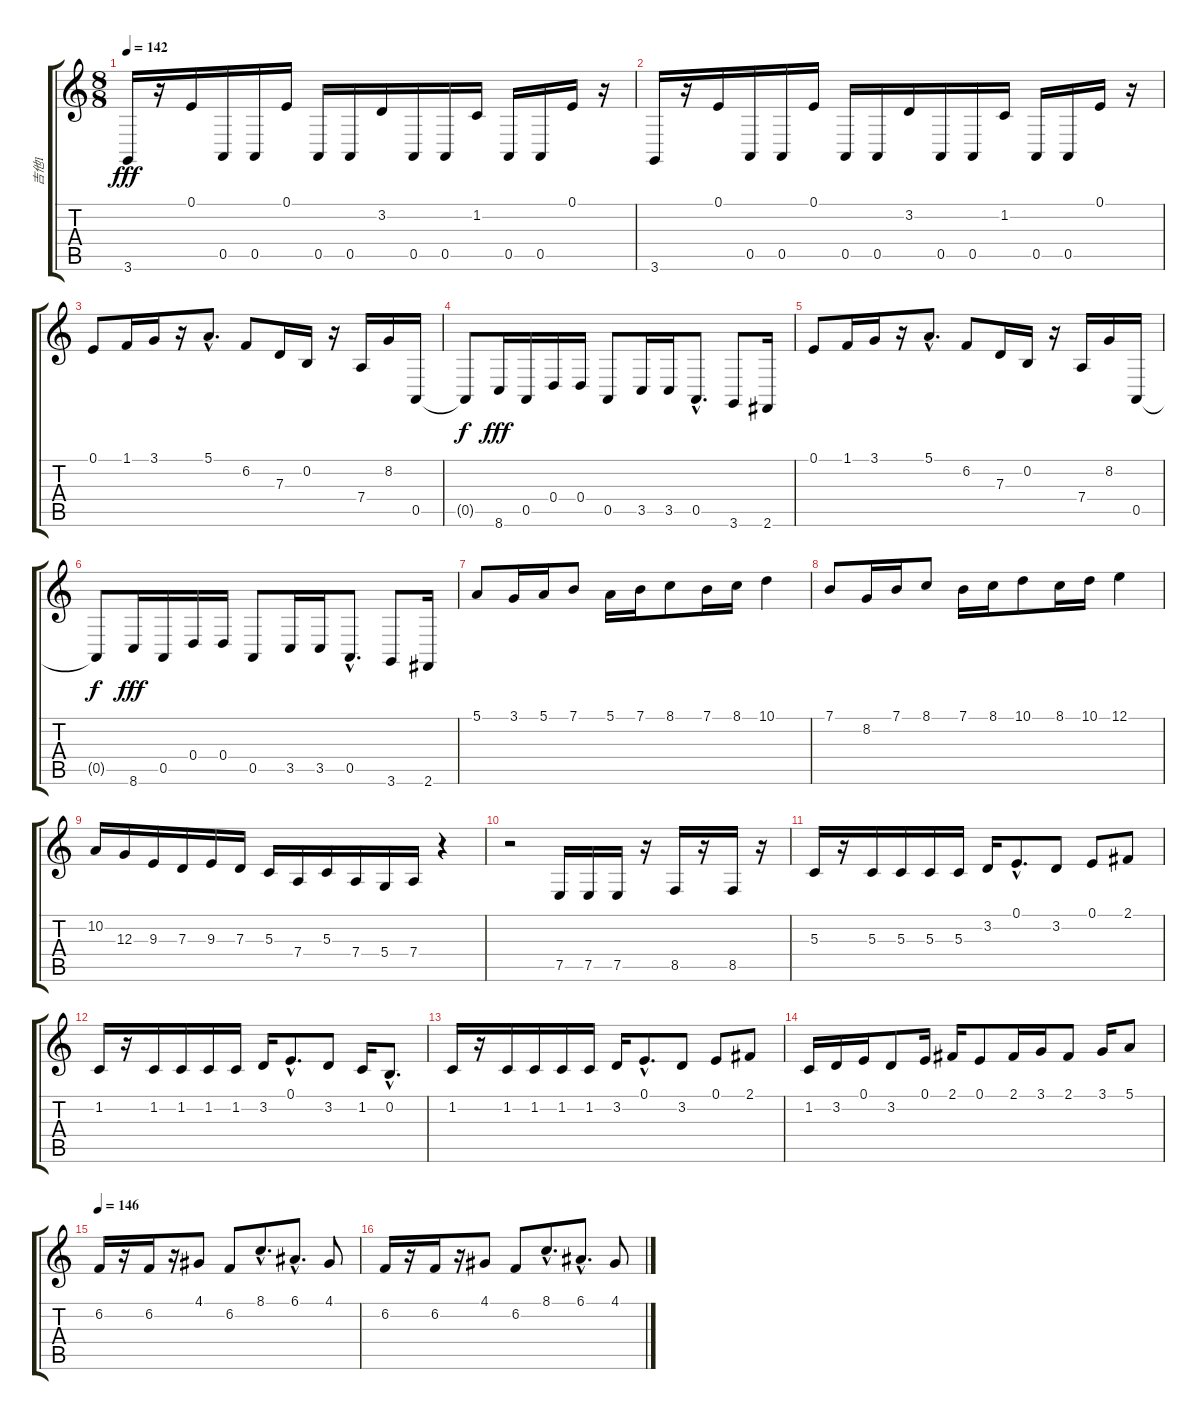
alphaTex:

\track ("吉他1" "吉他1") {instrument lead2sawtooth}
\staff {score tabs}
\tuning (E4 B3 G3 D3 A2 E2) {hide}
\ts (8 8)
\tempo 142
\clef g2
\ks c
3.6.16{dy fff} r.16 0.1.16 0.5.16 0.5.16 0.1.16 0.5.16 0.5.16 3.2.16 0.5.16 0.5.16 1.2.16 0.5.16 0.5.16 0.1.16 r.16 |
3.6.16 r.16 0.1.16 0.5.16 0.5.16 0.1.16 0.5.16 0.5.16 3.2.16 0.5.16 0.5.16 1.2.16 0.5.16 0.5.16 0.1.16 r.16 |
0.1.8 1.1.16 3.1.16 r.16 5.1{hac}.8{d} 6.2.8 7.3.16 0.2.16 r.16 7.4.16 8.2.16 0.5.16 |
0.5{t}.8{dy f} 8.6.16{dy fff} 0.5.16 0.4.16 0.4.16 0.5.8 3.5.16 3.5.16 0.5{hac}.8{d} 3.6.8 2.6.16 |
0.1.8 1.1.16 3.1.16 r.16 5.1{hac}.8{d} 6.2.8 7.3.16 0.2.16 r.16 7.4.16 8.2.16 0.5.16 |
0.5{t}.8{dy f} 8.6.16{dy fff} 0.5.16 0.4.16 0.4.16 0.5.8 3.5.16 3.5.16 0.5{hac}.8{d} 3.6.8 2.6.16 |
5.1.8 3.1.16 5.1.16 7.1.8 5.1.16 7.1.16 8.1.8 7.1.16 8.1.16 10.1.4 |
7.1.8 8.2.16 7.1.16 8.1.8 7.1.16 8.1.16 10.1.8 8.1.16 10.1.16 12.1.4 |
10.2.16 12.3.16 9.3.16 7.3.16 9.3.16 7.3.16 5.3.16 7.4.16 5.3.16 7.4.16 5.4.16 7.4.16 r.4 |
r.2 7.5.16 7.5.16 7.5.16 r.16 8.5.16 r.16 8.5.16 r.16 |
5.3.16 r.16 5.3.16 5.3.16 5.3.16 5.3.16 3.2.16 0.1{hac}.8{d} 3.2.8 0.1.8 2.1.8 |
1.2.16 r.16 1.2.16 1.2.16 1.2.16 1.2.16 3.2.16 0.1{hac}.8{d} 3.2.8 1.2.16 0.2{hac}.8{d} |
1.2.16 r.16 1.2.16 1.2.16 1.2.16 1.2.16 3.2.16 0.1{hac}.8{d} 3.2.8 0.1.8 2.1.8 |
1.2.16 3.2.16 0.1.16 3.2.8 0.1.16 2.1.16 0.1.8 2.1.16 3.1.16 2.1.8 3.1.16 5.1.8 |
\tempo 146
6.2.16 r.16 6.2.16 r.16 4.1.8 6.2.8 8.1{hac}.8{d} 6.1{hac}.8{d} 4.1.8 |
6.2.16 r.16 6.2.16 r.16 4.1.8 6.2.8 8.1{hac}.8{d} 6.1{hac}.8{d} 4.1.8
